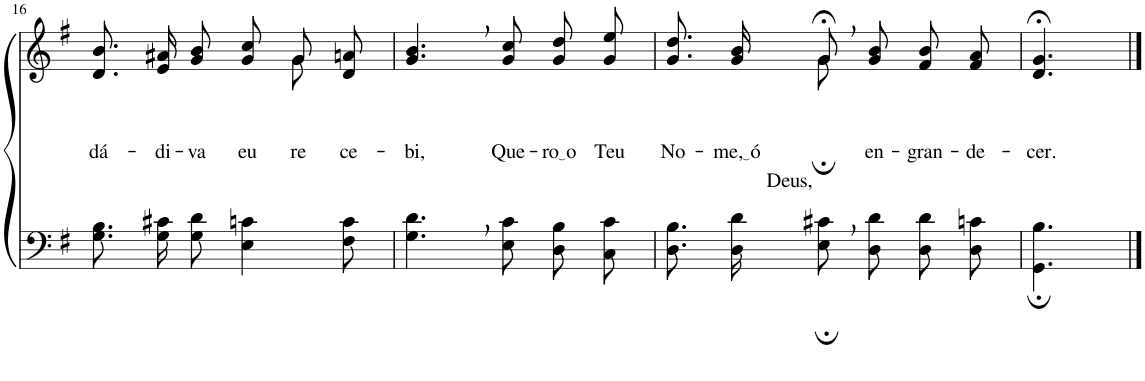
**kern	**kern	**text
*part2	*part1	*part1
*staff2	*staff1	*staff1
*I"Parte III e IV	*I"Parte I e II	*
!!LO:PB:g=z
*clefF4	*clefG2	*
*Trd1c2	*Trd1c2	*
*k[f#]	*k[f#]	*
*M6/8	*M6/8	*
=16	=16	=16
!	!	!LO:LY:b
*	*^	*
8.G\ 8.B\L	8.d/ 8.b/L	2ryy	dá-
!	!	!	!LO:LY:b
16G\ 16c#X\K	16e/ 16a#X/K	.	-di-
!	!	!	!LO:LY:b
8G\ 8d\J	8g/ 8b/J	.	-va
!	!	!	!LO:LY:b
4E\ 4cn\	8g/ 8cc/L	.	eu
!	!	!	!LO:LY:b
.	8g/	8g\	re-
!	!	!	!LO:LY:b
8F#\ 8c\	8d/ 8an/J	8ryy	-ce-
=17	=17	=17	=17
!	!	!	!LO:LY:b
*	*v	*v	*
4.G\, 4.d\,	4.g/, 4.b/,	-bi,
!	!	!LO:LY:b
8E\ 8c\L	8g\ 8cc\L	Que-
!	!	!LO:LY:b
8D\ 8B\	8g\ 8dd\	ro o
!	!	!LO:LY:b
8C\ 8c\J	8g\ 8ee\J	Teu
=18	=18	=18
!	!	!LO:LY:b
*	*^	*
8.D\ 8.B\L	8.g/ 8.dd/L	4ryy	No-
!	!	!	!LO:LY:b
16D\ 16d\K	16g/ 16b/K	.	me, ó
!	!	!	!LO:LY:b
8E;,\ 8c#X;,\J	8g;<,/J	8g;\	Deus,
!	!	!	!LO:LY:b
8D\ 8d\L	8g/ 8b/L	4.ryy	en-
!	!	!	!LO:LY:b
8D\ 8d\	8f#/ 8b/	.	-gran-
!	!	!	!LO:LY:b
8D\ 8cn\J	8f#/ 8a/J	.	-de-
*	*v	*v	*
=19	=19	=19
!	!	!LO:LY:b
4.GG\; 4.B\;	4.d/;< 4.g/;<	-cer.
==	==	==
*-	*-	*-
